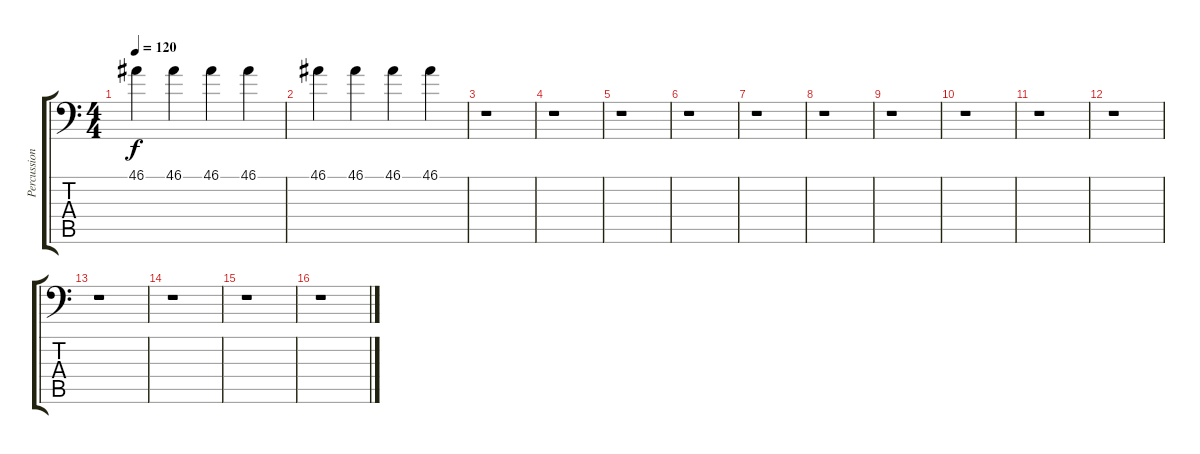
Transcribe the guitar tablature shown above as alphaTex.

\track ("Percussioni" "Percussion") {instrument acousticgrandpiano}
\staff {score tabs}
\tuning (C-1 C-1 C-1 C-1 C-1 C-1) {hide}
\ts (4 4)
\tempo 120
\clef f4
\ks c
46.1.4{dy f} 46.1.4 46.1.4 46.1.4 |
46.1.4 46.1.4 46.1.4 46.1.4 |
r.1 |
r.1 |
r.1 |
r.1 |
r.1 |
r.1 |
r.1 |
r.1 |
r.1 |
r.1 |
r.1 |
r.1 |
r.1 |
r.1
